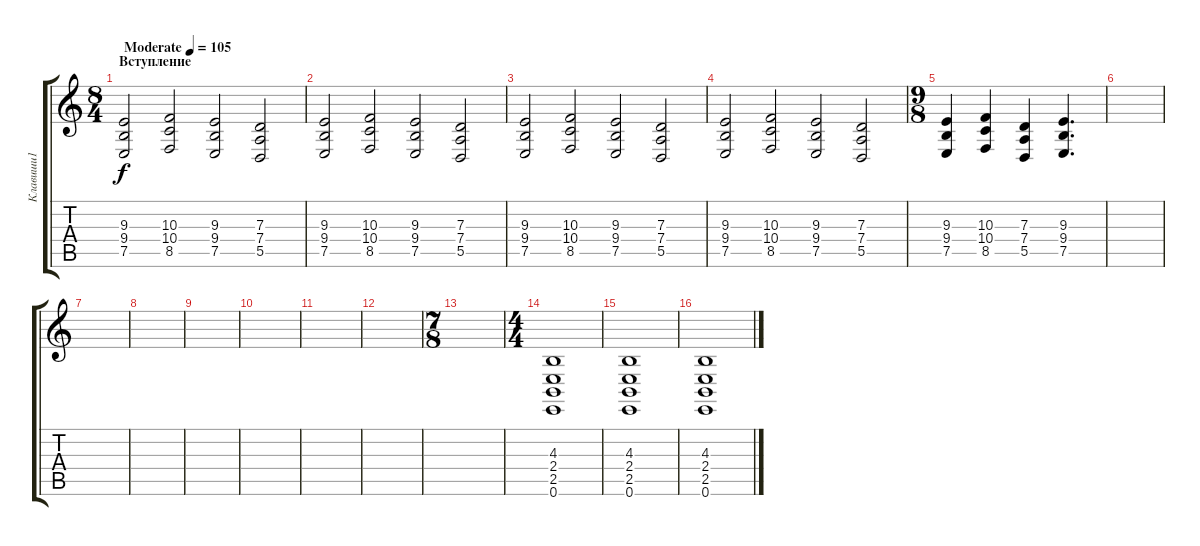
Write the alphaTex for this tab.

\track ("Клавиши1" "Клавиши1") {instrument pad2warm}
\staff {score tabs}
\tuning (E4 B3 G3 D3 A2 E2) {hide}
\ts (8 4)
\section ("" "Вступление")
\tempo (105 "Moderate")
\clef g2
\ks c
(9.3 9.4 7.5).2{dy f instrument pad2warm} (10.3 10.4 8.5).2 (9.3 9.4 7.5).2 (7.3 7.4 5.5).2 |
(9.3 9.4 7.5).2 (10.3 10.4 8.5).2 (9.3 9.4 7.5).2 (7.3 7.4 5.5).2 |
(9.3 9.4 7.5).2 (10.3 10.4 8.5).2 (9.3 9.4 7.5).2 (7.3 7.4 5.5).2 |
(9.3 9.4 7.5).2 (10.3 10.4 8.5).2 (9.3 9.4 7.5).2 (7.3 7.4 5.5).2 |
\ts (9 8)
(9.3 9.4 7.5).4 (10.3 10.4 8.5).4 (7.3 7.4 5.5).4 (9.3 9.4 7.5).4{d} |
|
|
|
|
|
|
|
\ts (7 8)
|
\ts (4 4)
(4.3 2.4 2.5 0.6).1 |
(4.3 2.4 2.5 0.6).1 |
(4.3 2.4 2.5 0.6).1
